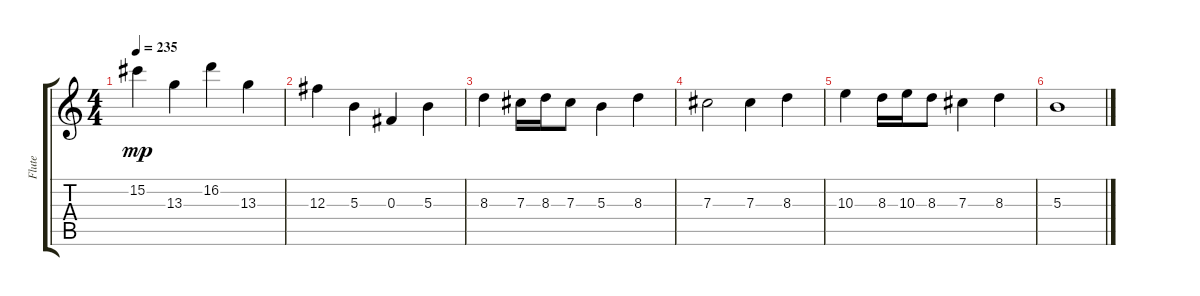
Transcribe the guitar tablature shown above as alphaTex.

\track ("Flute" "Flute") {instrument piccolo}
\staff {score tabs}
\tuning (Eb5 Bb4 Gb4 Db4 Ab3 Eb3) {hide}
\ts (4 4)
\tempo 235
\clef g2
\ks c
15.2.4{dy mp} 13.3.4 16.2.4 13.3.4 |
12.3.4 5.3.4 0.3.4 5.3.4 |
8.3.4 7.3.16 8.3.16 7.3.8 5.3.4 8.3.4 |
7.3.2 7.3.4 8.3.4 |
10.3.4 8.3.16 10.3.16 8.3.8 7.3.4 8.3.4 |
5.3.1
